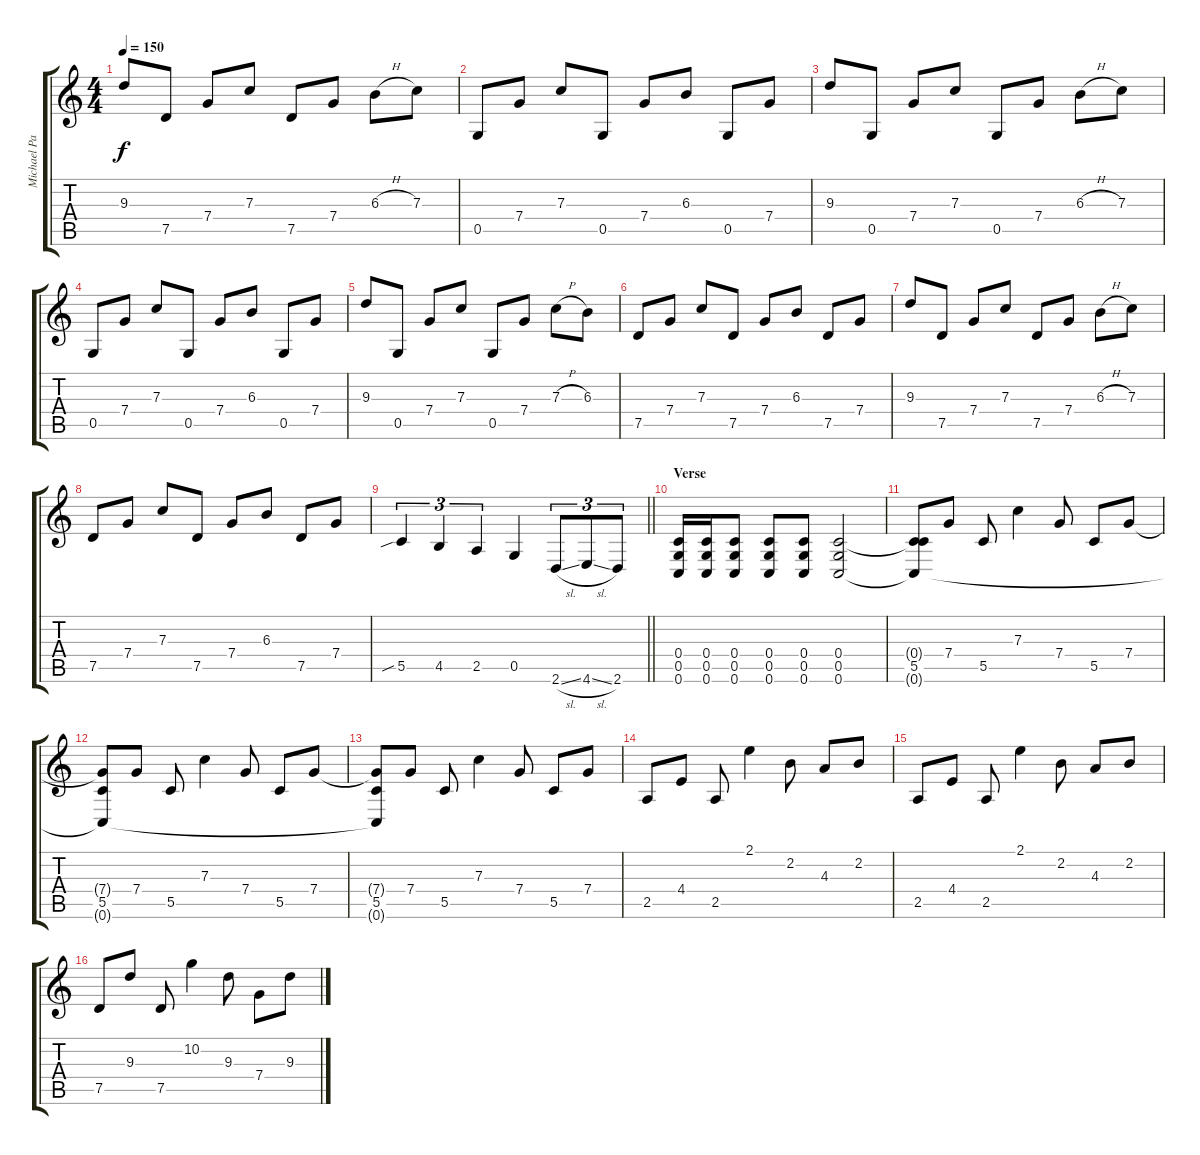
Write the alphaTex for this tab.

\track ("Michael Paget" "Michael Pa") {instrument acousticguitarsteel}
\staff {score tabs}
\tuning (D4 A3 F3 C3 G2 C2) {hide}
\ts (4 4)
\tempo 150
\clef g2
\ks c
9.3.8{dy f} 7.5.8 7.4.8 7.3.8 7.5.8 7.4.8 6.3{h}.8 7.3.8 |
0.5.8 7.4.8 7.3.8 0.5.8 7.4.8 6.3.8 0.5.8 7.4.8 |
9.3.8 0.5.8 7.4.8 7.3.8 0.5.8 7.4.8 6.3{h}.8 7.3.8 |
0.5.8 7.4.8 7.3.8 0.5.8 7.4.8 6.3.8 0.5.8 7.4.8 |
9.3.8 0.5.8 7.4.8 7.3.8 0.5.8 7.4.8 7.3{h}.8 6.3.8 |
7.5.8 7.4.8 7.3.8 7.5.8 7.4.8 6.3.8 7.5.8 7.4.8 |
9.3.8 7.5.8 7.4.8 7.3.8 7.5.8 7.4.8 6.3{h}.8 7.3.8 |
7.5.8 7.4.8 7.3.8 7.5.8 7.4.8 6.3.8 7.5.8 7.4.8 |
\barLineRight lightlight
5.5{sib}.4{tu (3 2)} 4.5.4{tu (3 2)} 2.5.4{tu (3 2)} 0.5.4 2.6{sl}.8{tu (3 2)} 4.6{sl}.8{tu (3 2)} 2.6.8{tu (3 2)} |
\section ("" "Verse")
(0.4 0.5 0.6).16 (0.4 0.5 0.6).16 (0.4 0.5 0.6).8 (0.4 0.5 0.6).8 (0.4 0.5 0.6).8 (0.4 0.5 0.6).2 |
(0.4{t} 5.5 0.6{t}).8 7.4.8 5.5.8 7.3.4 7.4.8 5.5.8 7.4.8 |
(7.4{t} 5.5 0.6{t}).8 7.4.8 5.5.8 7.3.4 7.4.8 5.5.8 7.4.8 |
(7.4{t} 5.5 0.6{t}).8 7.4.8 5.5.8 7.3.4 7.4.8 5.5.8 7.4.8 |
2.5.8 4.4.8 2.5.8 2.1.4 2.2.8 4.3.8 2.2.8 |
2.5.8 4.4.8 2.5.8 2.1.4 2.2.8 4.3.8 2.2.8 |
7.5.8 9.3.8 7.5.8 10.2.4 9.3.8 7.4.8 9.3.8
